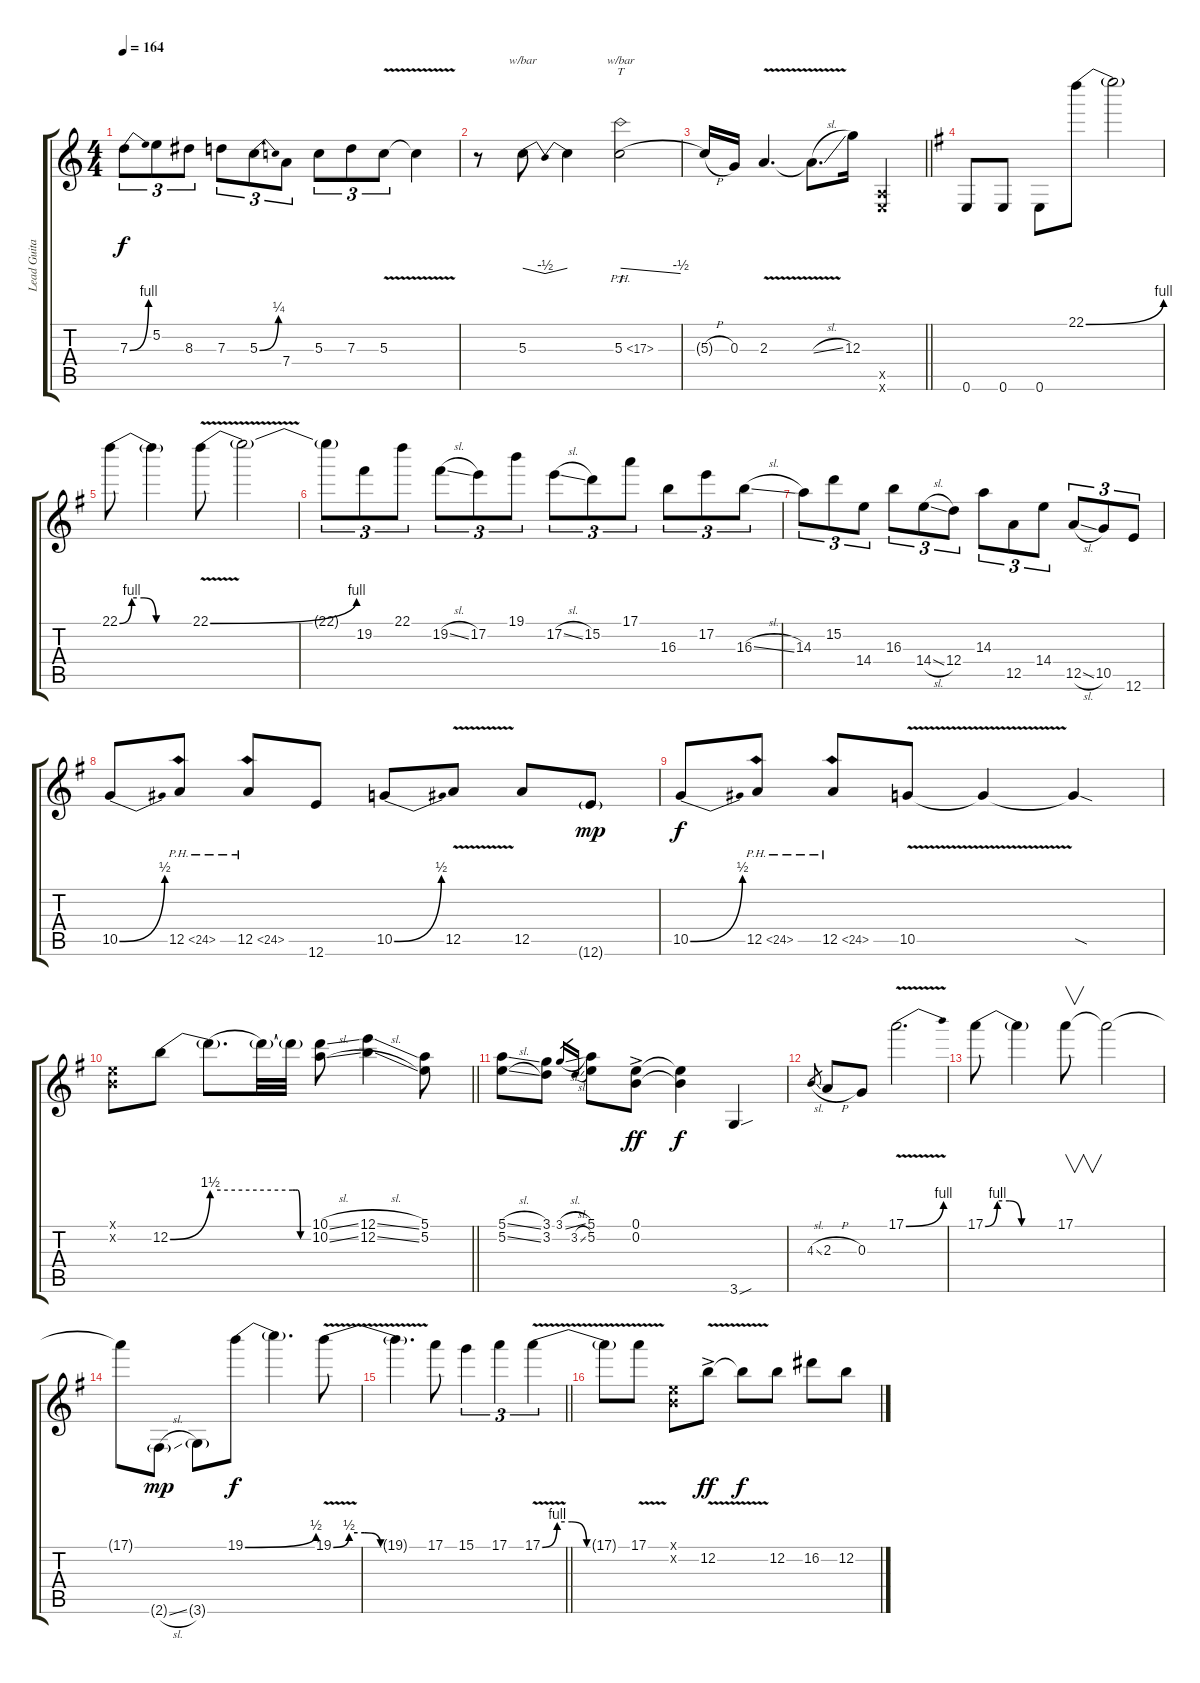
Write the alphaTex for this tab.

\track ("Lead Guitar" "Lead Guita") {instrument electricguitarclean}
\staff {score tabs}
\tuning (E4 B3 G3 D3 A2 E2) {hide}
\ts (4 4)
\tempo 164
\clef g2
\ks c
7.3{be (bend 0 0 60 4)}.8{tu (3 2) dy f} 5.2.8{tu (3 2)} 8.3.8{tu (3 2)} 7.3.8{tu (3 2)} 5.3{be (bend 0 0 60 1)}.8{tu (3 2)} 7.4.8{tu (3 2)} 5.3.8{tu (3 2)} 7.3.8{tu (3 2)} 5.3{v}.8{tu (3 2)} 5.3{t}.4 |
r.8 5.3.8{tbe (dip default 0 0 30 -2 60 0)} 5.3{t}.4 5.3{ph 12}.2{tt tbe (dive default 0 0 60 -2)} |
\barLineRight lightlight
5.3{h t}.16 0.3.16 2.3{v}.4{d} 2.3{sl t}.8{d} 12.3.16 (0.5{x} 0.6{x}).4 |
\ks g
0.6.8 0.6.8 0.6.8 22.1{be (bend 0 0 60 4)}.8 22.1{t}.2 |
22.1{be (custom 0 0 10 4 20 4 30 0 60 0)}.8 22.1{t}.4 22.1{be (bend 0 0 60 4) v}.8 22.1{t}.2 |
22.1{t}.8{tu (3 2)} 19.2.8{tu (3 2)} 22.1.8{tu (3 2)} 19.2{sl}.8{tu (3 2)} 17.2.8{tu (3 2)} 19.1.8{tu (3 2)} 17.2{sl}.8{tu (3 2)} 15.2.8{tu (3 2)} 17.1.8{tu (3 2)} 16.3.8{tu (3 2)} 17.2.8{tu (3 2)} 16.3{sl}.8{tu (3 2)} |
14.3.8{tu (3 2)} 15.2.8{tu (3 2)} 14.4.8{tu (3 2)} 16.3.8{tu (3 2)} 14.4{sl}.8{tu (3 2)} 12.4.8{tu (3 2)} 14.3.8{tu (3 2)} 12.5.8{tu (3 2)} 14.4.8{tu (3 2)} 12.5{sl}.8{tu (3 2)} 10.5.8{tu (3 2)} 12.6.8{tu (3 2)} |
10.5{be (bend 0 0 60 2)}.8 12.5{ph 12}.8 12.5{ph 12}.8 12.6.8 10.5{be (bend 0 0 60 2)}.8 12.5{v}.8 12.5.8 12.6{g}.8{dy mp} |
10.5{be (bend 0 0 60 2)}.8{dy f} 12.5{ph 12}.8 12.5{ph 12}.8 10.5{v}.8 10.5{t}.4 10.5{sod t}.4 |
\barLineRight lightlight
(0.1{x} 0.2{x}).8 12.2{be (bend 0 0 60 6)}.8 12.2{be (hold 0 6 60 6) t}.8{d} 12.2{t}.32 12.2{be (custom 0 6 10 6 20 6 30 0 60 0) t}.32 (10.1{sl} 10.2{sl}).8 (12.1{sl} 12.2{sl}).4 (5.1 5.2).8 |
(5.1{sl} 5.2{sl}).8 (3.1 3.2).8 3.1{sl}.16{gr} 3.2{sl}.16{gr} (5.1 5.2).8 (0.1{ac} 0.2{ac}).8{dy ff} (0.1{t} 0.2{t}).4{dy f} 3.6{sou}.4 |
4.3{sl}.8{gr} 2.3{h}.8 0.3.8 17.1{be (bend 0 0 60 4) v}.2{d} |
17.1{be (custom 0 0 10 4 20 4 30 0 60 0)}.8 17.1{t}.4 17.1.8{v} 17.1{t}.2 |
17.1{t}.8 2.6{sl g}.8{dy mp} 3.6{g}.8 19.1{be (bend 0 0 60 2)}.8{dy f} 19.1{t}.4{d} 19.1{be (custom 0 0 10 2 20 2 30 0 60 0) v}.8 |
\barLineRight lightlight
19.1{t}.4{d} 17.1.8 15.1.4{tu (3 2)} 17.1.4{tu (3 2)} 17.1{be (custom 0 0 10 4 20 4 30 0 60 0) v}.4{tu (3 2)} |
17.1{t}.8 17.1{v}.8 (0.1{x} 0.2{x}).8 12.2{v ac}.8{dy ff} 12.2{t}.8{dy f} 12.2.8 16.2.8 12.2.8
